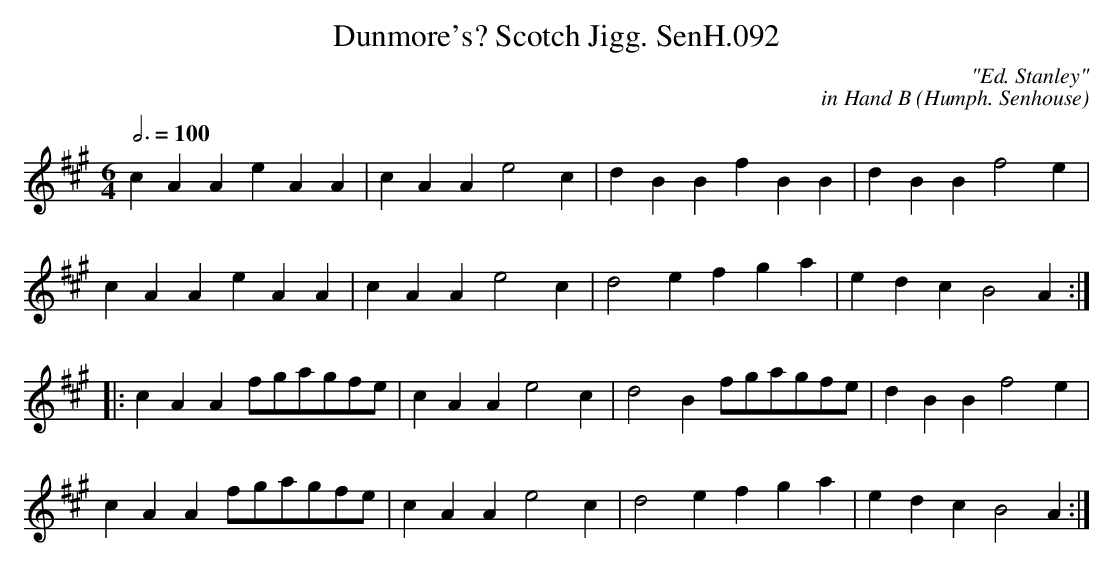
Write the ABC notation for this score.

X:1
T:Dunmore's? Scotch Jigg. SenH.092
C:"Ed. Stanley"
C:in Hand B (Humph. Senhouse)
Q:3/4=100
M:6/4
L:1/4
K:A
cAAeAA | cAA e2c | dBBfBB  |dBBf2e |
cAAeAA | cAAe2c | d2efga |edcB2A :|
|: cAA f/g/a/g/f/e/ | cAAe2c | d2B f/g/a/g/f/e/ | dBBf2e |
cAA f/g/a/g/f/e/ | cAAe2c  | d2e fga | edcB2A :|
